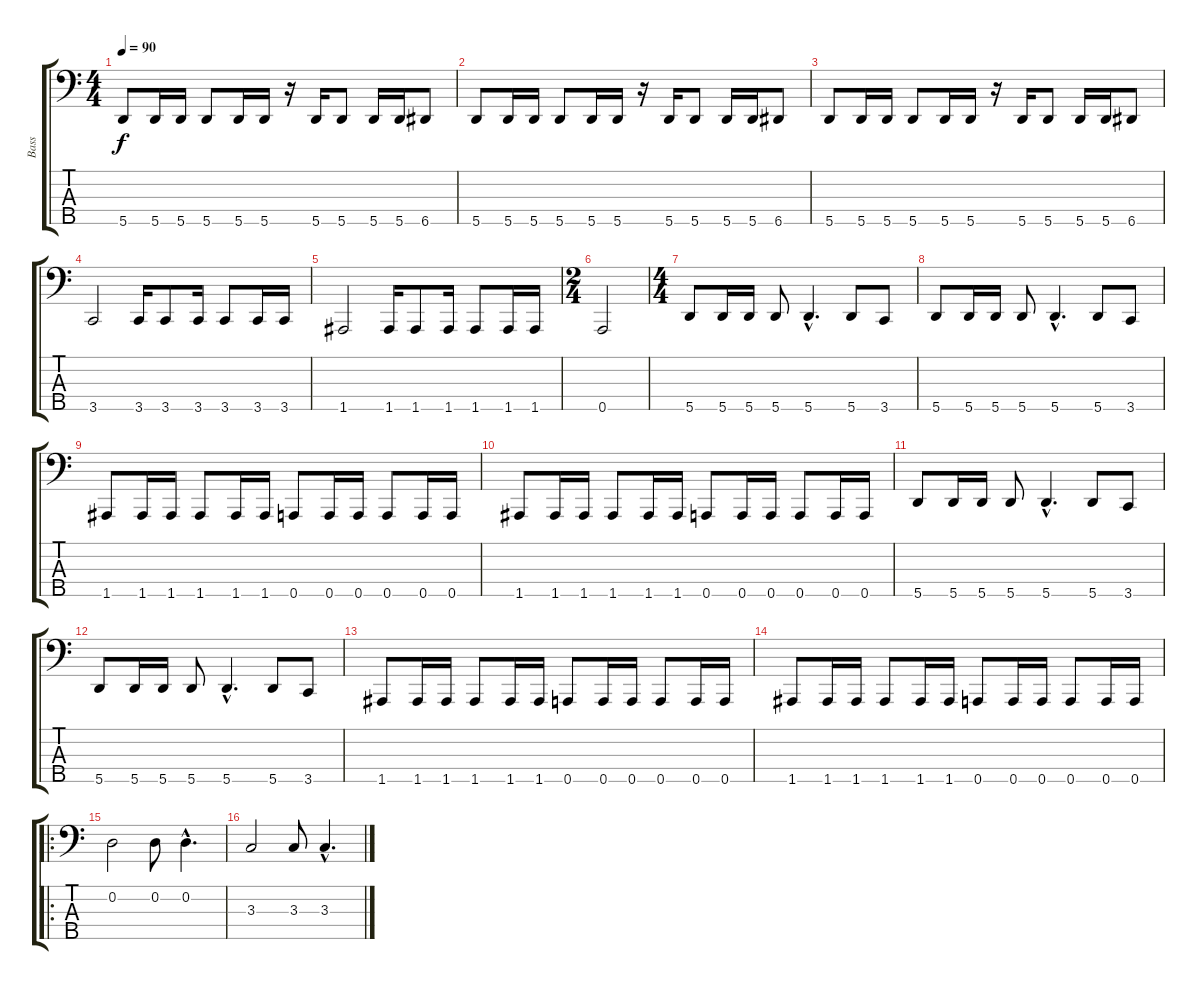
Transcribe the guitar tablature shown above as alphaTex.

\track ("Bass" "Bass") {instrument electricbassfinger}
\staff {score tabs}
\tuning (G2 D2 A1 E1 A0) {hide}
\ts (4 4)
\tempo 90
\clef f4
\ks c
5.5.8{dy f} 5.5.16 5.5.16 5.5.8 5.5.16 5.5.16 r.16 5.5.16 5.5.8 5.5.16 5.5.16 6.5.8 |
5.5.8 5.5.16 5.5.16 5.5.8 5.5.16 5.5.16 r.16 5.5.16 5.5.8 5.5.16 5.5.16 6.5.8 |
5.5.8 5.5.16 5.5.16 5.5.8 5.5.16 5.5.16 r.16 5.5.16 5.5.8 5.5.16 5.5.16 6.5.8 |
3.5.2 3.5.16 3.5.8 3.5.16 3.5.8 3.5.16 3.5.16 |
1.5.2 1.5.16 1.5.8 1.5.16 1.5.8 1.5.16 1.5.16 |
\ts (2 4)
0.5.2 |
\ts (4 4)
5.5.8 5.5.16 5.5.16 5.5.8 5.5{hac}.4{d} 5.5.8 3.5.8 |
5.5.8 5.5.16 5.5.16 5.5.8 5.5{hac}.4{d} 5.5.8 3.5.8 |
1.5.8 1.5.16 1.5.16 1.5.8 1.5.16 1.5.16 0.5.8 0.5.16 0.5.16 0.5.8 0.5.16 0.5.16 |
1.5.8 1.5.16 1.5.16 1.5.8 1.5.16 1.5.16 0.5.8 0.5.16 0.5.16 0.5.8 0.5.16 0.5.16 |
5.5.8 5.5.16 5.5.16 5.5.8 5.5{hac}.4{d} 5.5.8 3.5.8 |
5.5.8 5.5.16 5.5.16 5.5.8 5.5{hac}.4{d} 5.5.8 3.5.8 |
1.5.8 1.5.16 1.5.16 1.5.8 1.5.16 1.5.16 0.5.8 0.5.16 0.5.16 0.5.8 0.5.16 0.5.16 |
1.5.8 1.5.16 1.5.16 1.5.8 1.5.16 1.5.16 0.5.8 0.5.16 0.5.16 0.5.8 0.5.16 0.5.16 |
\ro
0.2.2 0.2.8 0.2{hac}.4{d} |
3.3.2 3.3.8 3.3{hac}.4{d}
